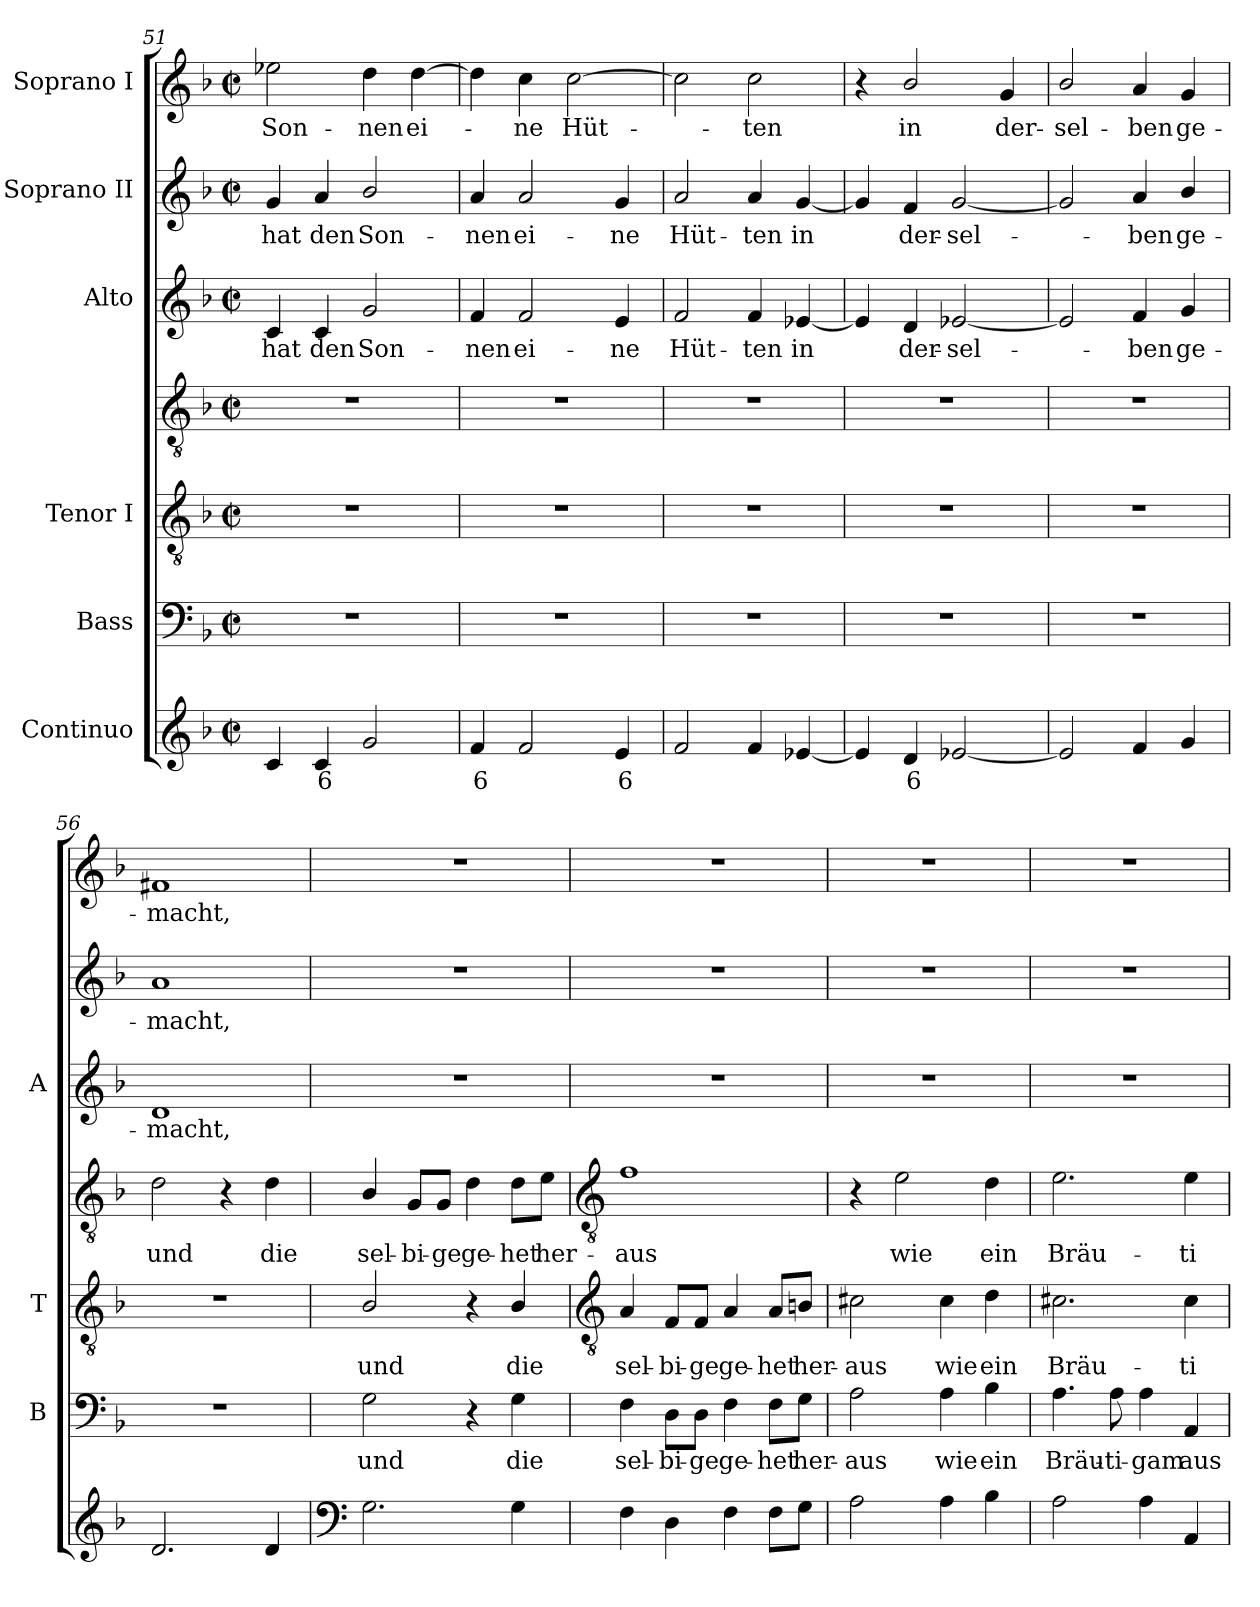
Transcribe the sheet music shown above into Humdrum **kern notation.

**kern	**text	**kern	**text	**kern	**text	**kern	**text	**kern	**text	**kern	**text	**kern	**text
*part6	*part6	*part5	*part5	*part4	*part4	*part4	*part4	*part3	*part3	*part2	*part2	*part1	*part1
*staff7	*staff7	*staff6	*staff6	*staff5	*staff5	*staff4	*staff4	*staff3	*staff3	*staff2	*staff2	*staff1	*staff1
*I"Continuo	*	*I"Bass	*	*I"Tenor I	*	*	*	*I"Alto	*	*I"Soprano II	*	*I"Soprano I	*
*	*	*I'B	*	*I'T	*	*	*	*I'A	*	*	*	*	*
!!LO:LB:g=z
*clefG2	*	*clefF4	*	*clefGv2	*	*clefGv2	*	*clefG2	*	*clefG2	*	*clefG2	*
*k[b-]	*	*k[b-]	*	*k[b-]	*	*k[b-]	*	*k[b-]	*	*k[b-]	*	*k[b-]	*
*F:	*	*F:	*	*F:	*	*F:	*	*F:	*	*F:	*	*F:	*
*M2/2	*	*M2/2	*	*M2/2	*	*M2/2	*	*M2/2	*	*M2/2	*	*M2/2	*
*met(c|)	*	*met(c|)	*	*met(c|)	*	*met(c|)	*	*met(c|)	*	*met(c|)	*	*met(c|)	*
=51	=51	=51	=51	=51	=51	=51	=51	=51	=51	=51	=51	=51	=51
!	!	!	!	!	!	!	!	!	!LO:LY:b	!	!LO:LY:b	!	!LO:LY:b
4c	.	1r	.	1r	.	1r	.	4c	hat	4g	hat	2ee-X	Son-
!	!LO:LY:b	!	!	!	!	!	!	!	!LO:LY:b	!	!LO:LY:b	!	!
4c	6	.	.	.	.	.	.	4c	den	4a	den	.	.
!	!	!	!	!	!	!	!	!	!LO:LY:b	!	!LO:LY:b	!	!LO:LY:b
2g	.	.	.	.	.	.	.	2g	Son-	2b-/	Son-	4dd	-nen
!	!	!	!	!	!	!	!	!	!	!	!	!	!LO:LY:b
.	.	.	.	.	.	.	.	.	.	.	.	[4dd	ei-
=52	=52	=52	=52	=52	=52	=52	=52	=52	=52	=52	=52	=52	=52
!	!LO:LY:b	!	!	!	!	!	!	!	!LO:LY:b	!	!LO:LY:b	!	!
4f	6	1r	.	1r	.	1r	.	4f	-nen	4a	-nen	4dd]	.
!	!	!	!	!	!	!	!	!	!LO:LY:b	!	!LO:LY:b	!	!LO:LY:b
2f	.	.	.	.	.	.	.	2f	ei-	2a	ei-	4cc	ne
!	!	!	!	!	!	!	!	!	!	!	!	!	!LO:LY:b
.	.	.	.	.	.	.	.	.	.	.	.	[2cc	Hüt-
!	!LO:LY:b	!	!	!	!	!	!	!	!LO:LY:b	!	!LO:LY:b	!	!
4e	6	.	.	.	.	.	.	4e	-ne	4g	-ne	.	.
=53	=53	=53	=53	=53	=53	=53	=53	=53	=53	=53	=53	=53	=53
!	!	!	!	!	!	!	!	!	!LO:LY:b	!	!LO:LY:b	!	!
2f	.	1r	.	1r	.	1r	.	2f	Hüt-	2a	Hüt-	2cc]	.
!	!	!	!	!	!	!	!	!	!LO:LY:b	!	!LO:LY:b	!	!LO:LY:b
4f	.	.	.	.	.	.	.	4f	-ten	4a	-ten	2cc	ten
!	!	!	!	!	!	!	!	!	!LO:LY:b	!	!LO:LY:b	!	!
[4e-X	.	.	.	.	.	.	.	[4e-X	in	[4g	in	.	.
=54	=54	=54	=54	=54	=54	=54	=54	=54	=54	=54	=54	=54	=54
4e-]	.	1r	.	1r	.	1r	.	4e-]	.	4g]	.	4r	.
!	!LO:LY:b	!	!	!	!	!	!	!	!LO:LY:b	!	!LO:LY:b	!	!LO:LY:b
4d	6	.	.	.	.	.	.	4d	der-	4f	der-	2b-/	in
!	!	!	!	!	!	!	!	!	!LO:LY:b	!	!LO:LY:b	!	!
[2e-	.	.	.	.	.	.	.	[2e-	-sel-	[2g	-sel-	.	.
!	!	!	!	!	!	!	!	!	!	!	!	!	!LO:LY:b
.	.	.	.	.	.	.	.	.	.	.	.	4g	der-
=55	=55	=55	=55	=55	=55	=55	=55	=55	=55	=55	=55	=55	=55
!	!	!	!	!	!	!	!	!	!	!	!	!	!LO:LY:b
2e-]	.	1r	.	1r	.	1r	.	2e-]	.	2g]	.	2b-/	-sel-
!	!	!	!	!	!	!	!	!	!LO:LY:b	!	!LO:LY:b	!	!LO:LY:b
4f	.	.	.	.	.	.	.	4f	ben	4a	ben	4a	-ben
!	!	!	!	!	!	!	!	!	!LO:LY:b	!	!LO:LY:b	!	!LO:LY:b
4g	.	.	.	.	.	.	.	4g	ge-	4b-/	ge-	4g	ge-
=56	=56	=56	=56	=56	=56	=56	=56	=56	=56	=56	=56	=56	=56
!	!	!	!	!	!	!	!LO:LY:b	!	!LO:LY:b	!	!LO:LY:b	!	!LO:LY:b
2.d	.	1r	.	1r	.	2d	und	1d	-macht,	1a	-macht,	1f#X	-macht,
.	.	.	.	.	.	4r	.	.	.	.	.	.	.
!	!	!	!	!	!	!	!LO:LY:b	!	!	!	!	!	!
4d	.	.	.	.	.	4d	die	.	.	.	.	.	.
=57	=57	=57	=57	=57	=57	=57	=57	=57	=57	=57	=57	=57	=57
*clefF4	*	*	*	*	*	*	*	*	*	*	*	*	*
!	!	!	!LO:LY:b	!	!LO:LY:b	!	!LO:LY:b	!	!	!	!	!	!
2.G	.	2G	und	2B-/	-und	4B-/	sel-	1r	.	1r	.	1r	.
!	!	!	!	!	!	!	!LO:LY:b	!	!	!	!	!	!
.	.	.	.	.	.	8G/L	-bi-	.	.	.	.	.	.
!	!	!	!	!	!	!	!LO:LY:b	!	!	!	!	!	!
.	.	.	.	.	.	8G/J	-ge	.	.	.	.	.	.
!	!	!	!	!	!	!	!LO:LY:b	!	!	!	!	!	!
.	.	4r	.	4r	.	4d	ge-	.	.	.	.	.	.
!	!	!	!LO:LY:b	!	!LO:LY:b	!	!LO:LY:b	!	!	!	!	!	!
4G	.	4G	die	4B-/	die	8d\L	-het	.	.	.	.	.	.
!	!	!	!	!	!	!	!LO:LY:b	!	!	!	!	!	!
.	.	.	.	.	.	8e\J	her-	.	.	.	.	.	.
!!LO:LB:g=z
=58	=58	=58	=58	=58	=58	=58	=58	=58	=58	=58	=58	=58	=58
*	*	*	*	*clefGv2	*	*clefGv2	*	*	*	*	*	*	*
!	!	!	!LO:LY:b	!	!LO:LY:b	!	!LO:LY:b	!	!	!	!	!	!
4F	.	4F	sel-	4A	sel-	1f	aus	1r	.	1r	.	1r	.
!	!	!	!LO:LY:b	!	!LO:LY:b	!	!	!	!	!	!	!	!
4D	.	8D\L	-bi-	8F/L	-bi-	.	.	.	.	.	.	.	.
!	!	!	!LO:LY:b	!	!LO:LY:b	!	!	!	!	!	!	!	!
.	.	8D\J	-ge	8F/J	-ge	.	.	.	.	.	.	.	.
!	!	!	!LO:LY:b	!	!LO:LY:b	!	!	!	!	!	!	!	!
4F	.	4F	ge-	4A	ge-	.	.	.	.	.	.	.	.
!	!	!	!LO:LY:b	!	!LO:LY:b	!	!	!	!	!	!	!	!
8FL	.	8F\L	-het	8A/L	-het	.	.	.	.	.	.	.	.
!	!	!	!LO:LY:b	!	!LO:LY:b	!	!	!	!	!	!	!	!
8GJ	.	8G\J	her-	8Bn/J	her-	.	.	.	.	.	.	.	.
=59	=59	=59	=59	=59	=59	=59	=59	=59	=59	=59	=59	=59	=59
!	!	!	!LO:LY:b	!	!LO:LY:b	!	!	!	!	!	!	!	!
2A	.	2A	-aus	2c#X	aus	4r	.	1r	.	1r	.	1r	.
!	!	!	!	!	!	!	!LO:LY:b	!	!	!	!	!	!
.	.	.	.	.	.	2e	-wie	.	.	.	.	.	.
!	!	!	!LO:LY:b	!	!LO:LY:b	!	!	!	!	!	!	!	!
4A	.	4A	wie	4c#	wie	.	.	.	.	.	.	.	.
!	!	!	!LO:LY:b	!	!LO:LY:b	!	!LO:LY:b	!	!	!	!	!	!
4B-	.	4B-	ein	4d	ein	4d	ein	.	.	.	.	.	.
=60	=60	=60	=60	=60	=60	=60	=60	=60	=60	=60	=60	=60	=60
!	!	!	!LO:LY:b	!	!LO:LY:b	!	!LO:LY:b	!	!	!	!	!	!
2A	.	4.A	Bräu-	2.c#X	-Bräu-	2.e	Bräu-	1r	.	1r	.	1r	.
!	!	!	!LO:LY:b	!	!	!	!	!	!	!	!	!	!
.	.	8A	-ti-	.	.	.	.	.	.	.	.	.	.
!	!	!	!LO:LY:b	!	!	!	!	!	!	!	!	!	!
4A	.	4A	-gam	.	.	.	.	.	.	.	.	.	.
!	!	!	!LO:LY:b	!	!LO:LY:b	!	!LO:LY:b	!	!	!	!	!	!
4AA	.	4AA	aus	4c#	-ti-	4e	-ti-	.	.	.	.	.	.
=	=	=	=	=	=	=	=	=	=	=	=	=	=
*-	*-	*-	*-	*-	*-	*-	*-	*-	*-	*-	*-	*-	*-
